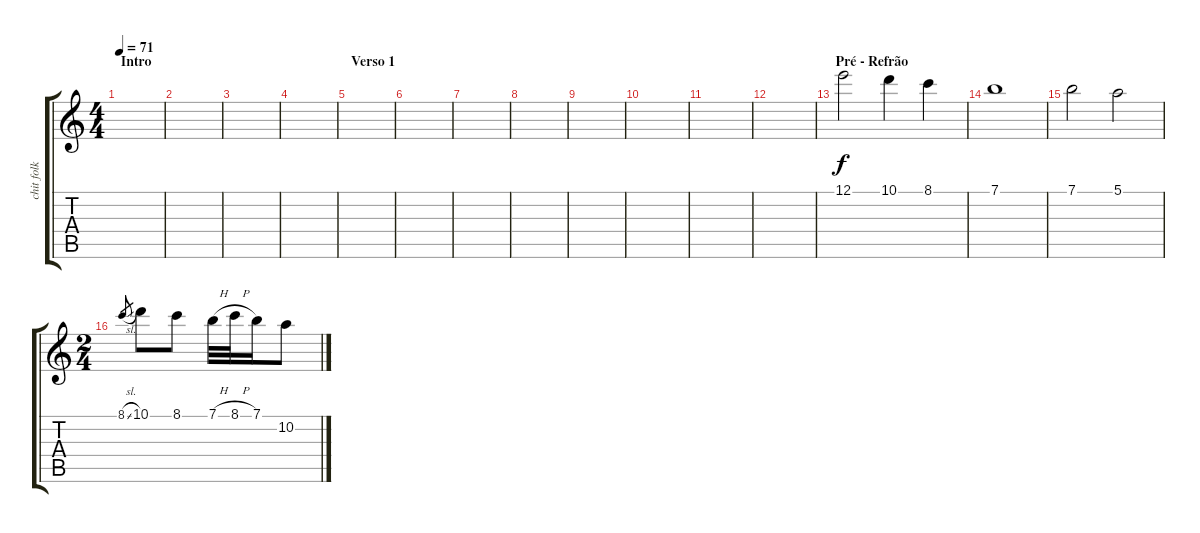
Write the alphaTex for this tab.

\track ("chit folk 1" "chit folk ") {instrument synthbass2}
\staff {score tabs}
\tuning (E4 B3 G3 D3 A2 E2) {hide}
\ts (4 4)
\section ("" "Intro")
\tempo 71
\clef g2
\ks c
|
|
|
|
\section ("" "Verso 1")
|
|
|
|
|
|
|
|
\section ("" "Pré - Refrão")
12.1.2{volume 13} 10.1.4 8.1.4 |
7.1.1 |
7.1.2 5.1.2 |
\ts (2 4)
8.1{sl}.8{gr} 10.1.8 8.1.8 7.1{h}.32 8.1{h}.32 7.1.16 10.2.8
